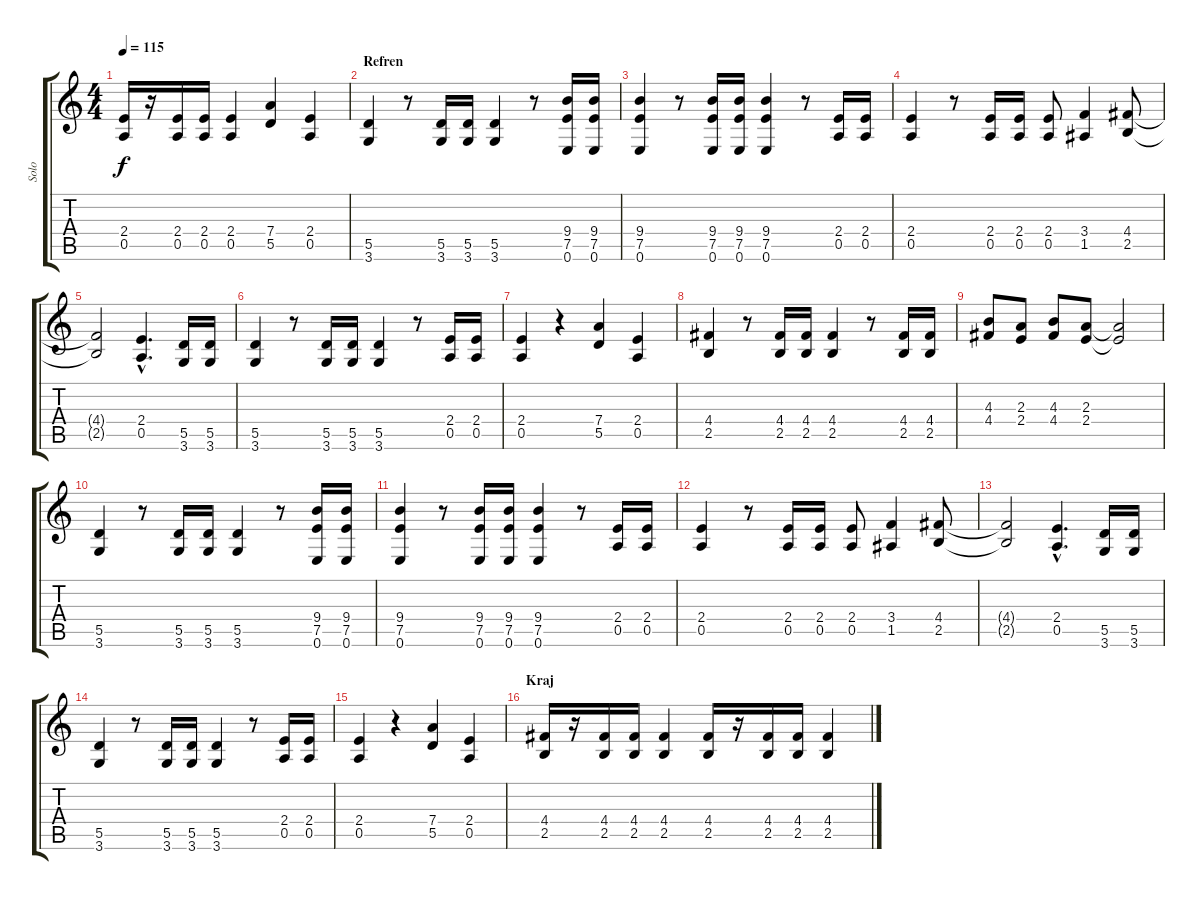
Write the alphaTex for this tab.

\track ("Solo" "Solo") {instrument distortionguitar}
\staff {score tabs}
\tuning (E4 B3 G3 D3 A2 E2) {hide}
\ts (4 4)
\tempo 115
\clef g2
\ks c
(2.4 0.5).16{dy f} r.16 (2.4 0.5).16 (2.4 0.5).16 (2.4 0.5).4 (7.4 5.5).4 (2.4 0.5).4 |
\section ("" "Refren")
(5.5 3.6).4 r.8 (5.5 3.6).16 (5.5 3.6).16 (5.5 3.6).4 r.8 (9.4 7.5 0.6).16 (9.4 7.5 0.6).16 |
(9.4 7.5 0.6).4 r.8 (9.4 7.5 0.6).16 (9.4 7.5 0.6).16 (9.4 7.5 0.6).4 r.8 (2.4 0.5).16 (2.4 0.5).16 |
(2.4 0.5).4 r.8 (2.4 0.5).16 (2.4 0.5).16 (2.4 0.5).8 (3.4 1.5).4 (4.4 2.5).8 |
(4.4{t} 2.5{t}).2 (2.4{hac} 0.5{hac}).4{d} (5.5 3.6).16 (5.5 3.6).16 |
(5.5 3.6).4 r.8 (5.5 3.6).16 (5.5 3.6).16 (5.5 3.6).4 r.8 (2.4 0.5).16 (2.4 0.5).16 |
(2.4 0.5).4 r.4 (7.4 5.5).4 (2.4 0.5).4 |
(4.4 2.5).4 r.8 (4.4 2.5).16 (4.4 2.5).16 (4.4 2.5).4 r.8 (4.4 2.5).16 (4.4 2.5).16 |
(4.3 4.4).8 (2.3 2.4).8 (4.3 4.4).8 (2.3 2.4).8 (2.3{t} 2.4{t}).2 |
(5.5 3.6).4 r.8 (5.5 3.6).16 (5.5 3.6).16 (5.5 3.6).4 r.8 (9.4 7.5 0.6).16 (9.4 7.5 0.6).16 |
(9.4 7.5 0.6).4 r.8 (9.4 7.5 0.6).16 (9.4 7.5 0.6).16 (9.4 7.5 0.6).4 r.8 (2.4 0.5).16 (2.4 0.5).16 |
(2.4 0.5).4 r.8 (2.4 0.5).16 (2.4 0.5).16 (2.4 0.5).8 (3.4 1.5).4 (4.4 2.5).8 |
(4.4{t} 2.5{t}).2 (2.4{hac} 0.5{hac}).4{d} (5.5 3.6).16 (5.5 3.6).16 |
(5.5 3.6).4 r.8 (5.5 3.6).16 (5.5 3.6).16 (5.5 3.6).4 r.8 (2.4 0.5).16 (2.4 0.5).16 |
(2.4 0.5).4 r.4 (7.4 5.5).4 (2.4 0.5).4 |
\section ("" "Kraj")
(4.4 2.5).16 r.16 (4.4 2.5).16 (4.4 2.5).16 (4.4 2.5).4 (4.4 2.5).16 r.16 (4.4 2.5).16 (4.4 2.5).16 (4.4 2.5).4
